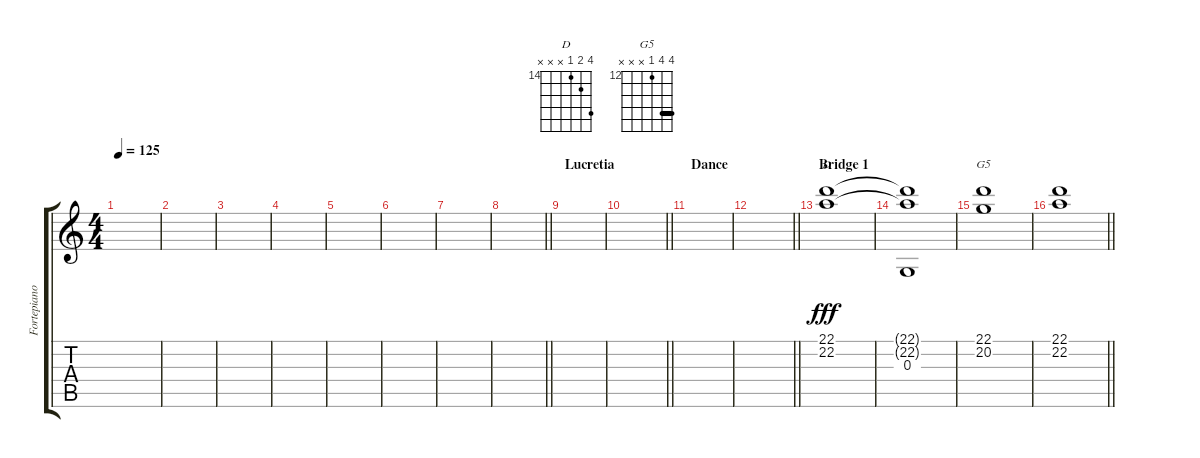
\track ("Fortepiano (Sounds)" "Fortepiano") {instrument brightacousticpiano}
\staff {score tabs}
\tuning (E4 B3 G3 D3 A2 E2) {hide}
\chord ("D" 17 15 14 x x x) {firstfret 14}
\chord ("G5" 15 15 12 x x x) {firstfret 12 barre 15}
\ts (4 4)
\tempo 125
\clef g2
\ks c
|
|
|
|
|
|
|
\barLineRight lightlight
|
\section ("" "Lucretia")
|
\barLineRight lightlight
|
\section ("" "Dance")
|
\barLineRight lightlight
|
\section ("" "Bridge 1")
(22.1 22.2).1{ch "D" dy fff instrument fx2soundtrack} |
(22.1{t} 22.2{t} 0.3).1 |
(22.1 20.2).1{ch "G5"} |
\barLineRight lightlight
(22.1 22.2).1
